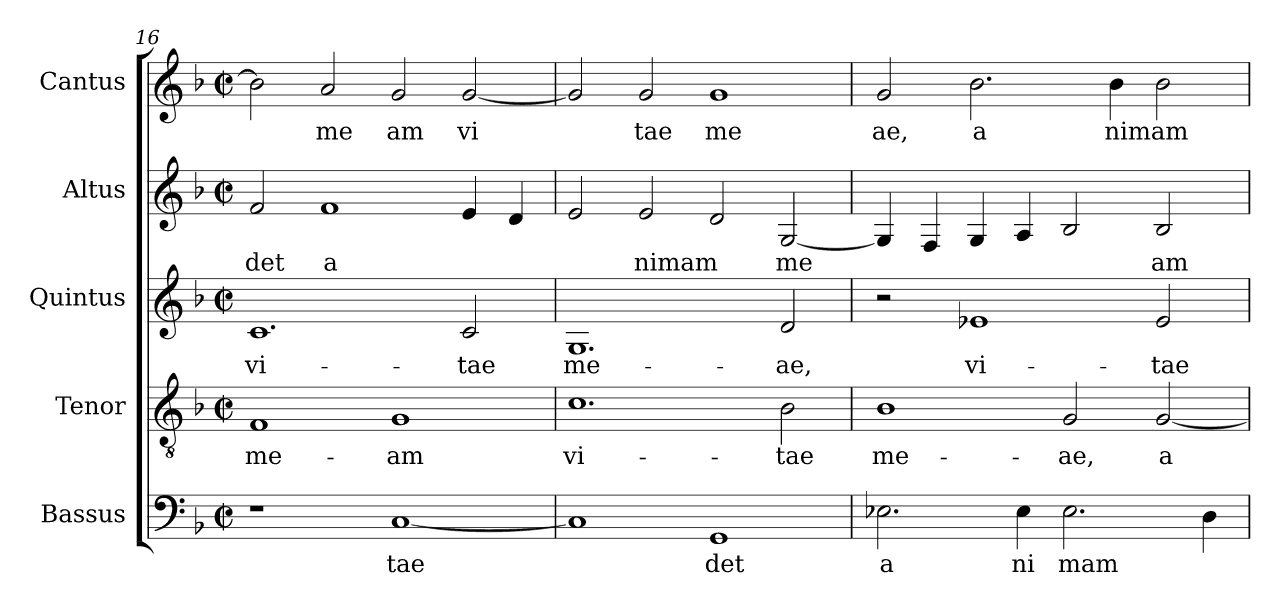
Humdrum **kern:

**kern	**text	**kern	**text	**kern	**text	**kern	**text	**kern	**text
*part5	*part5	*part4	*part4	*part3	*part3	*part2	*part2	*part1	*part1
*staff5	*staff5	*staff4	*staff4	*staff3	*staff3	*staff2	*staff2	*staff1	*staff1
*I"Bassus	*	*I"Tenor	*	*I"Quintus	*	*I"Altus	*	*I"Cantus	*
*clefF4	*	*clefGv2	*	*clefG2	*	*clefG2	*	*clefG2	*
*k[b-]	*	*k[b-]	*	*k[b-]	*	*k[b-]	*	*k[b-]	*
*F:	*	*F:	*	*F:	*	*F:	*	*F:	*
*M2/2	*	*M2/2	*	*M2/2	*	*M2/2	*	*M2/2	*
*met(c|)	*	*met(c|)	*	*met(c|)	*	*met(c|)	*	*met(c|)	*
=16	=16	=16	=16	=16	=16	=16	=16	=16	=16
!	!	!	!LO:LY:b:cj	!	!LO:LY:b:cj	!	!LO:LY:b	!	!LO:LY:b:cj
1r	.	1F	me-	1.c	vi-	2f/	det	2b-\]	.
!	!	!	!	!	!	!	!LO:LY:b	!	!LO:LY:b:cj
.	.	.	.	.	.	1f	a	2a/	me
!	!LO:LY:b	!	!LO:LY:b:cj	!	!	!	!	!	!LO:LY:b:cj
[<1C	tae	1G	-am	.	.	.	.	2g/	am
!	!	!	!	!	!LO:LY:b:cj	!	!LO:LY:b	!	!LO:LY:b:cj
.	.	.	.	2c/	-tae	4e/	.	[<2g/	vi
!	!	!	!	!	!	!	!LO:LY:b	!	!
.	.	.	.	.	.	4d/	.	.	.
=17	=17	=17	=17	=17	=17	=17	=17	=17	=17
!	!LO:LY:b	!	!LO:LY:b:cj	!	!LO:LY:b:cj	!	!LO:LY:b	!	!LO:LY:b:cj
1C]	.	1.c	vi-	1.G	me-	2e/	.	2g/]	.
!	!	!	!	!	!	!	!LO:LY:b	!	!LO:LY:b:cj
.	.	.	.	.	.	2e/	nimam	2g/	tae
!	!LO:LY:b	!	!	!	!	!	!LO:LY:b	!	!LO:LY:b:cj
1GG	det	.	.	.	.	2d/	.	1g	me
!	!	!	!LO:LY:b:cj	!	!LO:LY:b:cj	!	!LO:LY:b	!	!
.	.	2B-\	-tae	2d/	-ae,	[<2G/	me	.	.
=18	=18	=18	=18	=18	=18	=18	=18	=18	=18
!	!LO:LY:b	!	!LO:LY:b:cj	!	!	!	!LO:LY:b	!	!LO:LY:b:cj
2.E-X\	a	1B-	me-	2r	.	4G/]	.	2g/	ae,
!	!	!	!	!	!	!	!LO:LY:b	!	!
.	.	.	.	.	.	4F/	.	.	.
!	!	!	!	!	!LO:LY:b:cj	!	!LO:LY:b	!	!LO:LY:b:cj
.	.	.	.	1e-	vi-	4G/	.	2.b-\	a
!	!LO:LY:b	!	!	!	!	!	!LO:LY:b	!	!
4E-\	ni	.	.	.	.	4A/	.	.	.
!	!LO:LY:b	!	!LO:LY:b:cj	!	!	!	!LO:LY:b	!	!
2.E-\	mam	2G/	-ae,	.	.	2B-/	.	.	.
!	!	!	!	!	!	!	!	!	!LO:LY:b:cj
.	.	.	.	.	.	.	.	4b-\	nimam
!	!	!	!LO:LY:b:cj	!	!LO:LY:b:cj	!	!LO:LY:b	!	!LO:LY:b:cj
.	.	[>2G/	a-	2e-/	-tae	2B-/	am	2b-\	.
!	!LO:LY:b	!	!	!	!	!	!	!	!
4D\	.	.	.	.	.	.	.	.	.
=	=	=	=	=	=	=	=	=	=
*-	*-	*-	*-	*-	*-	*-	*-	*-	*-
